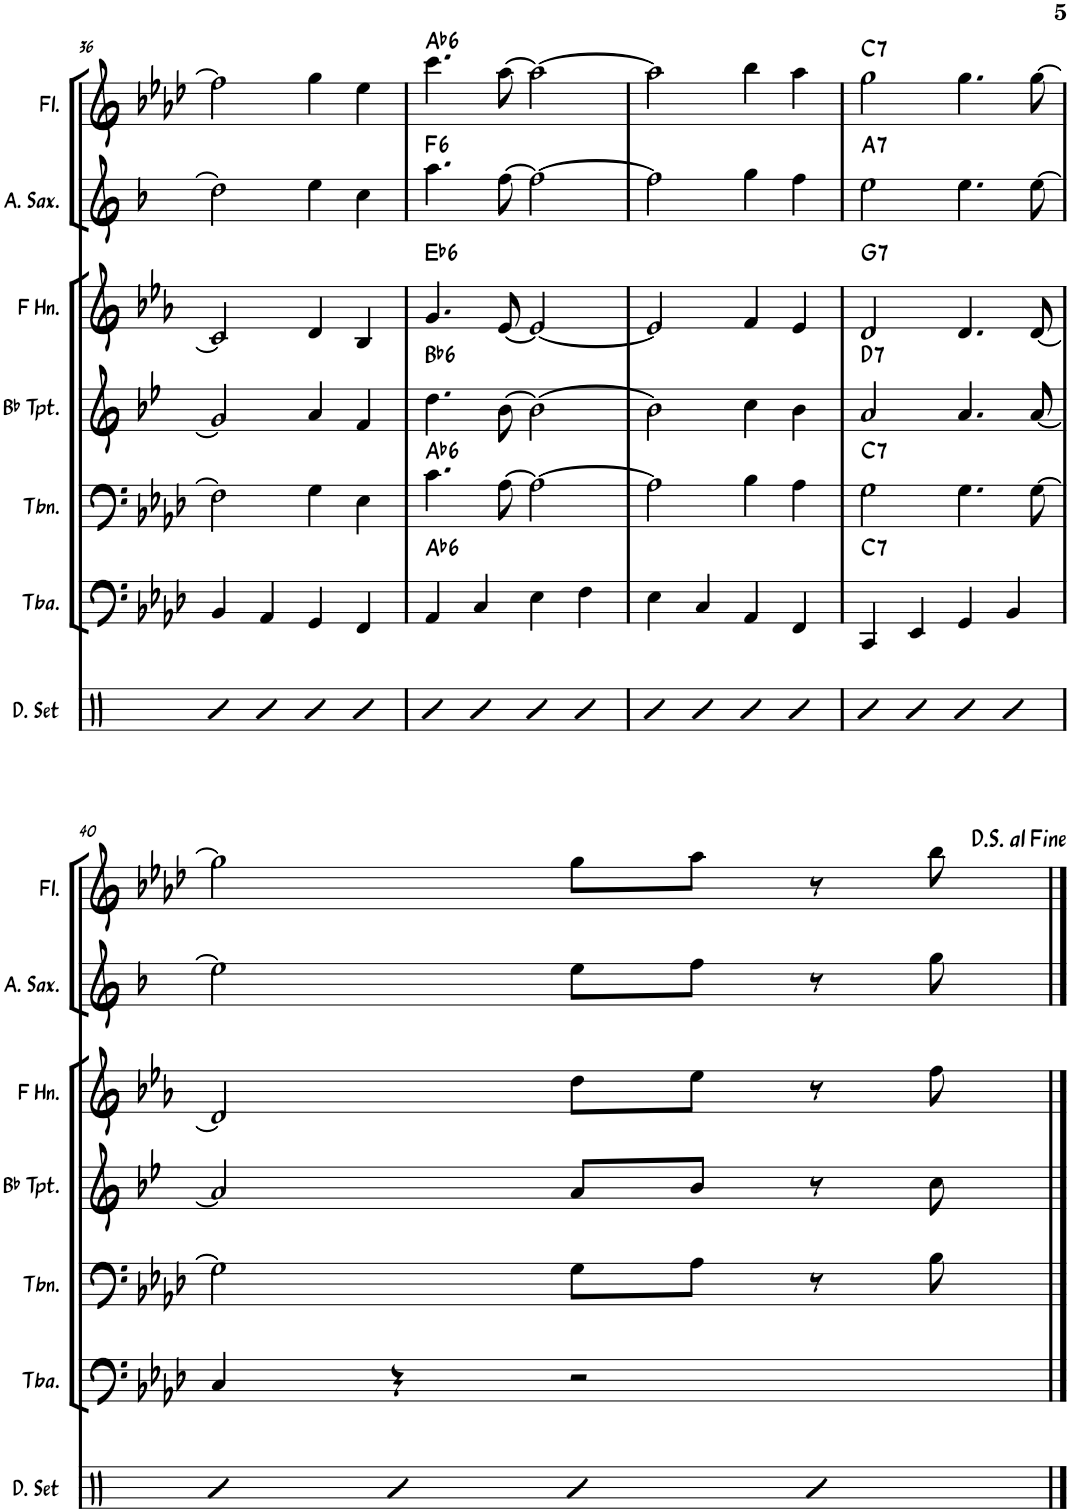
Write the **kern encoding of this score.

**kern	**kern	**harte	**kern	**harte	**kern	**harte	**kern	**harte	**kern	**harte	**kern	**harte
*part7	*part6	*part6	*part5	*part5	*part4	*part4	*part3	*part3	*part2	*part2	*part1	*part1
*staff7	*staff6	*	*staff5	*	*staff4	*	*staff3	*	*staff2	*	*staff1	*
*I"Drumset	*I"Tuba	*	*I"Trombone	*	*I"Bb Trumpet	*	*I"Horn in F	*	*I"Alto Saxophone	*	*I"Flute	*
*I'D. Set	*I'Tba.	*	*I'Tbn.	*	*I'Bb Tpt.	*	*	*	*I'A. Sax.	*	*I'Fl.	*
!!LO:PB:g=z
*clefX	*clefF4	*	*clefF4	*	*clefG2	*	*clefG2	*	*clefG2	*	*clefG2	*
*	*	*	*	*	*Trd1c2	*	*Trd4c7	*	*Trd5c9	*	*	*
*k[]	*k[b-e-a-d-]	*	*k[b-e-a-d-]	*	*k[b-e-]	*	*k[b-e-a-]	*	*k[b-]	*	*k[b-e-a-d-]	*
*M4/4	*M4/4	*	*M4/4	*	*M4/4	*	*M4/4	*	*M4/4	*	*M4/4	*
=36	=36	=36	=36	=36	=36	=36	=36	=36	=36	=36	=36	=36
4R	4BB-/	.	2F\]	.	2g/]	.	2c/]	.	2dd\]	.	2ff\]	.
4R	4AA-/	.	.	.	.	.	.	.	.	.	.	.
4R	4GG/	.	4G\	.	4a/	.	4d/	.	4ee\	.	4gg\	.
4R	4FF/	.	4E-\	.	4f/	.	4B-/	.	4cc\	.	4ee-\	.
=37	=37	=37	=37	=37	=37	=37	=37	=37	=37	=37	=37	=37
!	!	!LO:H:kt=6	!	!LO:H:kt=6	!	!LO:H:kt=6	!	!LO:H:kt=6	!	!LO:H:kt=6	!	!LO:H:kt=6
4R	4AA-/	Ab:maj6	4.c\	Ab:maj6	4.dd\	Bb:maj6	4.g/	Eb:maj6	4.aa\	F:maj6	4.ccc\	Ab:maj6
4R	4C/	.	.	.	.	.	.	.	.	.	.	.
.	.	.	[8A-\	.	[8b-\	.	[8e-/	.	[8ff\	.	[8aa-\	.
4R	4E-\	.	2A-\_	.	2b-\_	.	2e-/_	.	2ff\_	.	2aa-\_	.
4R	4F\	.	.	.	.	.	.	.	.	.	.	.
=38	=38	=38	=38	=38	=38	=38	=38	=38	=38	=38	=38	=38
4R	4E-\	.	2A-\]	.	2b-\]	.	2e-/]	.	2ff\]	.	2aa-\]	.
4R	4C/	.	.	.	.	.	.	.	.	.	.	.
4R	4AA-/	.	4B-\	.	4cc\	.	4f/	.	4gg\	.	4bb-\	.
4R	4FF/	.	4A-\	.	4b-\	.	4e-/	.	4ff\	.	4aa-\	.
=39	=39	=39	=39	=39	=39	=39	=39	=39	=39	=39	=39	=39
!	!	!LO:H:kt=7	!	!LO:H:kt=7	!	!LO:H:kt=7	!	!LO:H:kt=7	!	!LO:H:kt=7	!	!LO:H:kt=7
4R	4CC/	C:7	2G\	C:7	2a/	D:7	2d/	G:7	2ee\	A:7	2gg\	C:7
4R	4EE-/	.	.	.	.	.	.	.	.	.	.	.
4R	4GG/	.	4.G\	.	4.a/	.	4.d/	.	4.ee\	.	4.gg\	.
4R	4BB-/	.	.	.	.	.	.	.	.	.	.	.
.	.	.	[8G\	.	[8a/	.	[8d/	.	[8ee\	.	[8gg\	.
!!LO:LB:g=z
=40	=40	=40	=40	=40	=40	=40	=40	=40	=40	=40	=40	=40
4R	4C/	.	2G\]	.	2a/]	.	2d/]	.	2ee\]	.	2gg\]	.
4R	4r	.	.	.	.	.	.	.	.	.	.	.
4R	2r	.	8G\L	.	8a/L	.	8dd\L	.	8ee\L	.	8gg\L	.
.	.	.	8A-\J	.	8b-/J	.	8ee-\J	.	8ff\J	.	8aa-\J	.
4R	.	.	8r	.	8r	.	8r	.	8r	.	8r	.
.	.	.	8B-\	.	8cc\	.	8ff\	.	8gg\	.	8bb-\	.
==	==	==	==	==	==	==	==	==	==	==	==	==
*-	*-	*-	*-	*-	*-	*-	*-	*-	*-	*-	*-	*-
